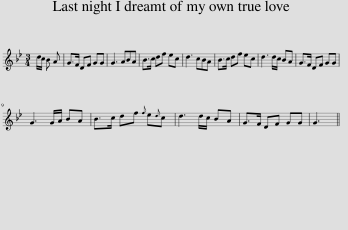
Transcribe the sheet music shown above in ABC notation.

X:1
L:1/8
M:3/4
I:linebreak $
K:Gmin
V:1 treble
V:1
 d/c/ B A | G>F DF GG | G3 ABA | B>c df ec | d3 cBA | %5
 B>c df ec | d3 d/c/ BA | G>F DF GG |$ G3 G/A/ BA | B>c df{f} e{d}c | %10
 d3 d/c/ BA | G>F DF GG | G3 || %13
